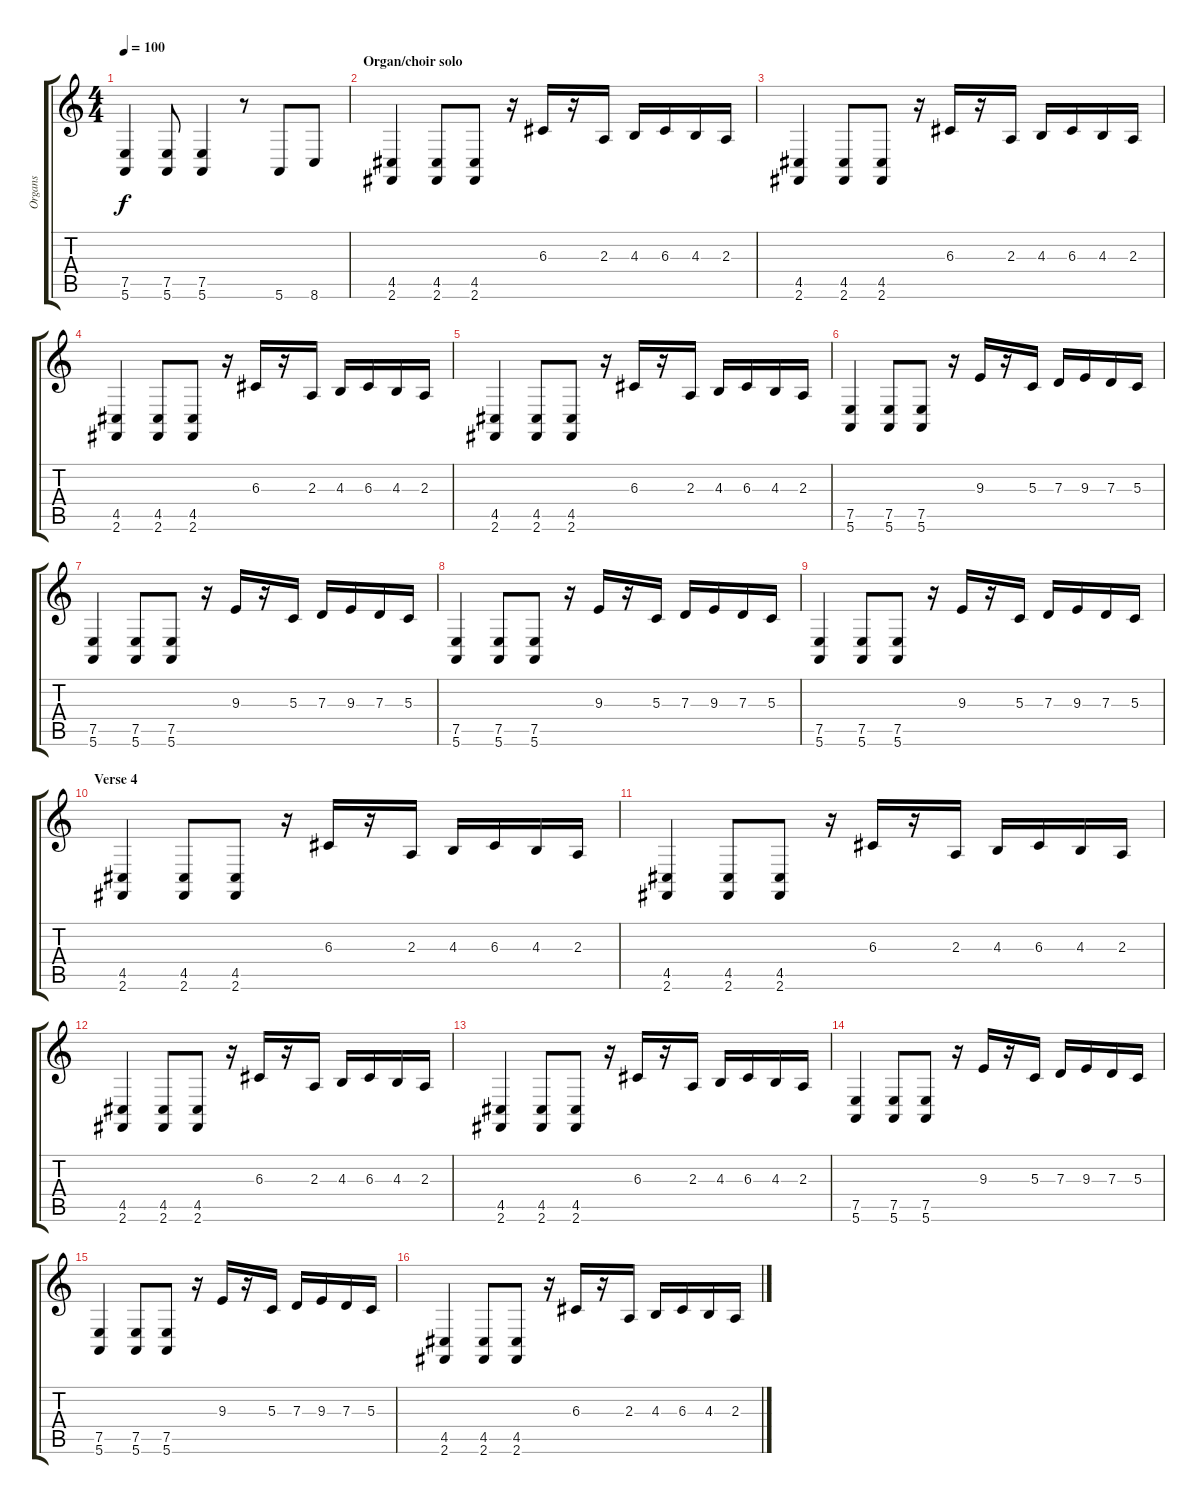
\track ("Organs" "Organs") {instrument churchorgan}
\staff {score tabs}
\tuning (E4 B3 G3 D3 A2 E2) {hide}
\ts (4 4)
\tempo 100
\clef g2
\ks c
(7.5 5.6).4{dy f} (7.5 5.6).8 (7.5 5.6).4 r.8 5.6.8 8.6.8 |
\section ("" "Organ/choir solo")
(4.5 2.6).4 (4.5 2.6).8 (4.5 2.6).8 r.16 6.3.16 r.16 2.3.16 4.3.16 6.3.16 4.3.16 2.3.16 |
(4.5 2.6).4 (4.5 2.6).8 (4.5 2.6).8 r.16 6.3.16 r.16 2.3.16 4.3.16 6.3.16 4.3.16 2.3.16 |
(4.5 2.6).4 (4.5 2.6).8 (4.5 2.6).8 r.16 6.3.16 r.16 2.3.16 4.3.16 6.3.16 4.3.16 2.3.16 |
(4.5 2.6).4 (4.5 2.6).8 (4.5 2.6).8 r.16 6.3.16 r.16 2.3.16 4.3.16 6.3.16 4.3.16 2.3.16 |
(7.5 5.6).4 (7.5 5.6).8 (7.5 5.6).8 r.16 9.3.16 r.16 5.3.16 7.3.16 9.3.16 7.3.16 5.3.16 |
(7.5 5.6).4 (7.5 5.6).8 (7.5 5.6).8 r.16 9.3.16 r.16 5.3.16 7.3.16 9.3.16 7.3.16 5.3.16 |
(7.5 5.6).4 (7.5 5.6).8 (7.5 5.6).8 r.16 9.3.16 r.16 5.3.16 7.3.16 9.3.16 7.3.16 5.3.16 |
(7.5 5.6).4 (7.5 5.6).8 (7.5 5.6).8 r.16 9.3.16 r.16 5.3.16 7.3.16 9.3.16 7.3.16 5.3.16 |
\section ("" "Verse 4")
(4.5 2.6).4 (4.5 2.6).8 (4.5 2.6).8 r.16 6.3.16 r.16 2.3.16 4.3.16 6.3.16 4.3.16 2.3.16 |
(4.5 2.6).4 (4.5 2.6).8 (4.5 2.6).8 r.16 6.3.16 r.16 2.3.16 4.3.16 6.3.16 4.3.16 2.3.16 |
(4.5 2.6).4 (4.5 2.6).8 (4.5 2.6).8 r.16 6.3.16 r.16 2.3.16 4.3.16 6.3.16 4.3.16 2.3.16 |
(4.5 2.6).4 (4.5 2.6).8 (4.5 2.6).8 r.16 6.3.16 r.16 2.3.16 4.3.16 6.3.16 4.3.16 2.3.16 |
(7.5 5.6).4 (7.5 5.6).8 (7.5 5.6).8 r.16 9.3.16 r.16 5.3.16 7.3.16 9.3.16 7.3.16 5.3.16 |
(7.5 5.6).4 (7.5 5.6).8 (7.5 5.6).8 r.16 9.3.16 r.16 5.3.16 7.3.16 9.3.16 7.3.16 5.3.16 |
(4.5 2.6).4 (4.5 2.6).8 (4.5 2.6).8 r.16 6.3.16 r.16 2.3.16 4.3.16 6.3.16 4.3.16 2.3.16
